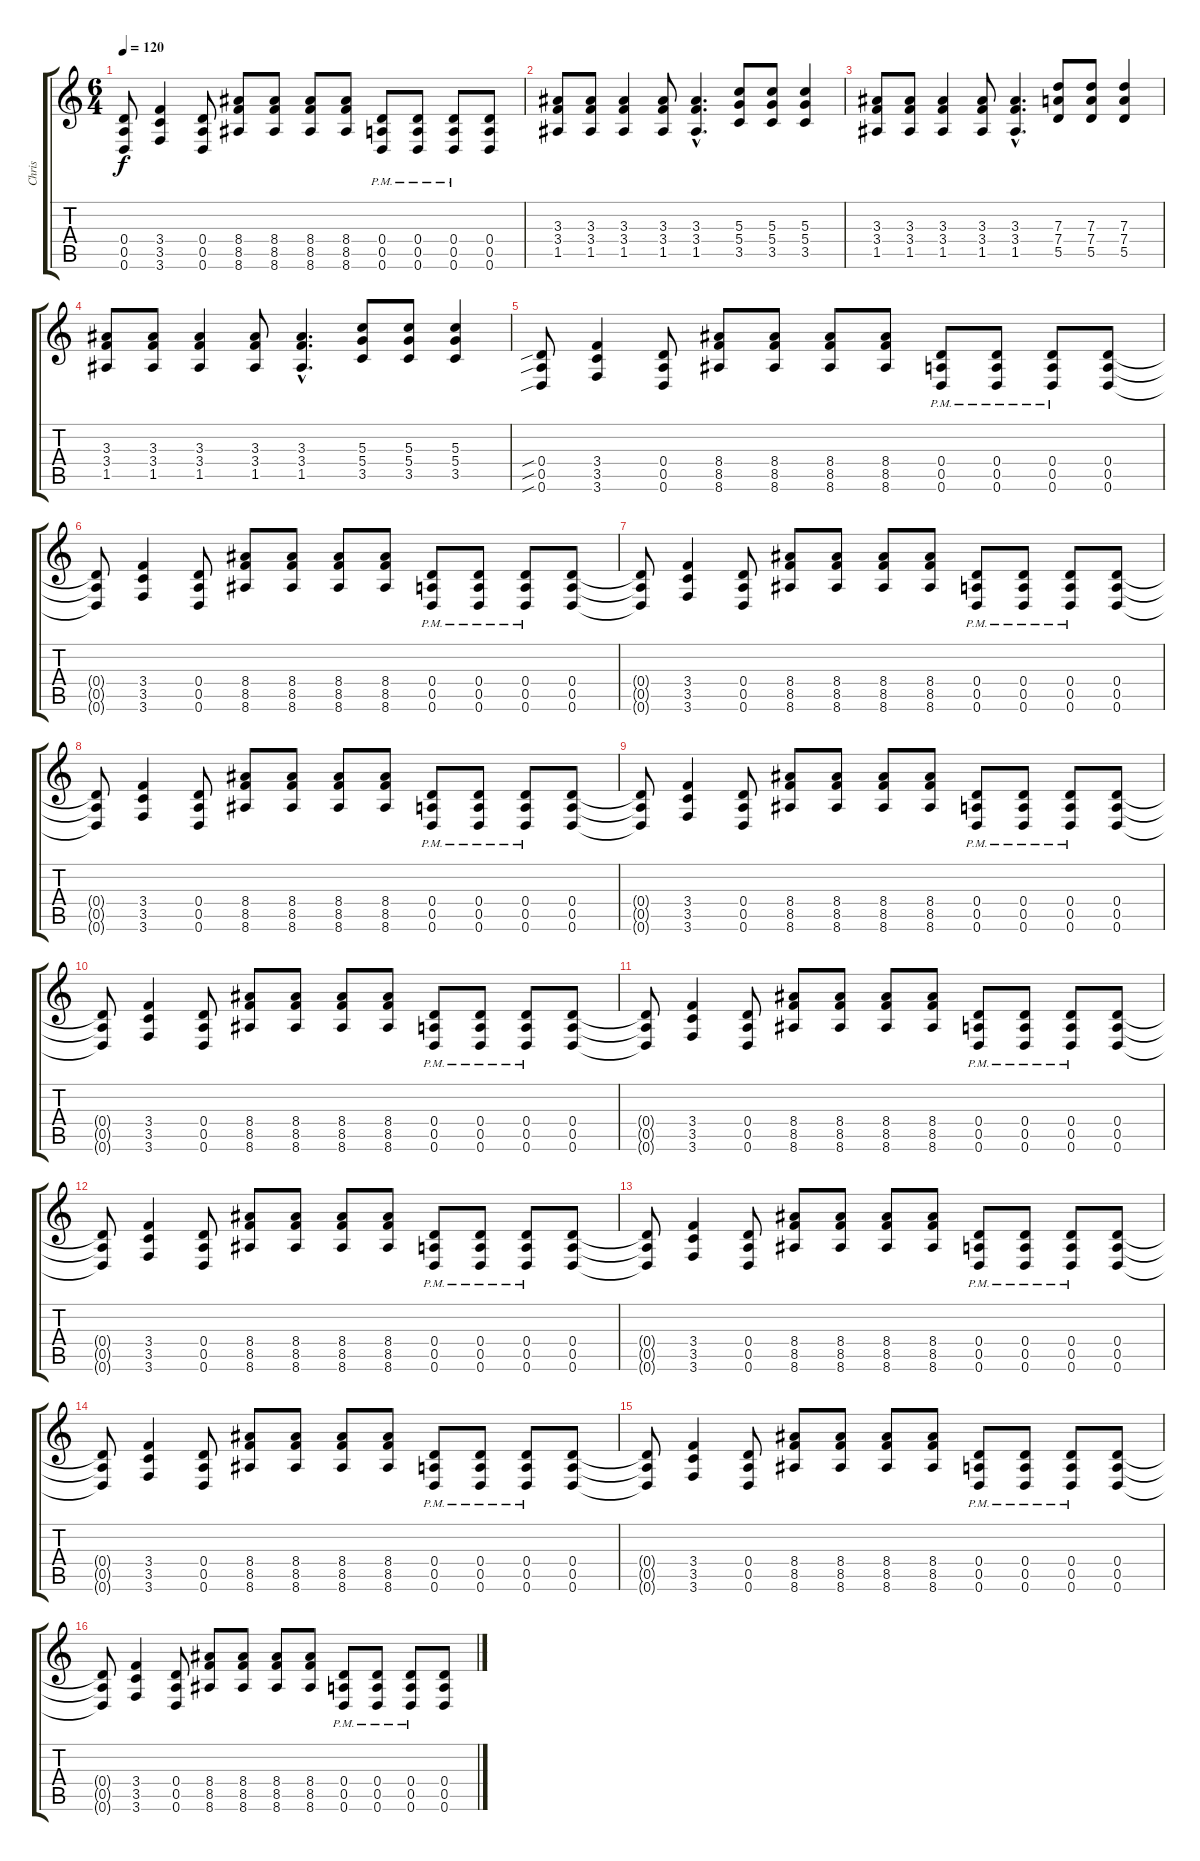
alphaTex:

\track ("Chris" "Chris") {instrument distortionguitar}
\staff {score tabs}
\tuning (E4 B3 G3 D3 A2 D2) {hide}
\ts (6 4)
\tempo 120
\clef g2
\ks c
(0.4{t} 0.5{t} 0.6{t}).8{dy f} (3.4 3.5 3.6).4 (0.4 0.5 0.6).8 (8.4 8.5 8.6).8 (8.4 8.5 8.6).8 (8.4 8.5 8.6).8 (8.4 8.5 8.6).8 (0.4{pm} 0.5{pm} 0.6{pm}).8 (0.4{pm} 0.5{pm} 0.6{pm}).8 (0.4{pm} 0.5{pm} 0.6{pm}).8 (0.4 0.5 0.6).8 |
(3.3 3.4 1.5).8 (3.3 3.4 1.5).8 (3.3 3.4 1.5).4 (3.3 3.4 1.5).8 (3.3{hac} 3.4{hac} 1.5{hac}).4{d} (5.3 5.4 3.5).8 (5.3 5.4 3.5).8 (5.3 5.4 3.5).4 |
(3.3 3.4 1.5).8 (3.3 3.4 1.5).8 (3.3 3.4 1.5).4 (3.3 3.4 1.5).8 (3.3{hac} 3.4{hac} 1.5{hac}).4{d} (7.3 7.4 5.5).8 (7.3 7.4 5.5).8 (7.3 7.4 5.5).4 |
(3.3 3.4 1.5).8 (3.3 3.4 1.5).8 (3.3 3.4 1.5).4 (3.3 3.4 1.5).8 (3.3{hac} 3.4{hac} 1.5{hac}).4{d} (5.3 5.4 3.5).8 (5.3 5.4 3.5).8 (5.3 5.4 3.5).4 |
(0.4{sib} 0.5{sib} 0.6{sib}).8 (3.4 3.5 3.6).4 (0.4 0.5 0.6).8 (8.4 8.5 8.6).8 (8.4 8.5 8.6).8 (8.4 8.5 8.6).8 (8.4 8.5 8.6).8 (0.4{pm} 0.5{pm} 0.6{pm}).8 (0.4{pm} 0.5{pm} 0.6{pm}).8 (0.4{pm} 0.5{pm} 0.6{pm}).8 (0.4 0.5 0.6).8 |
(0.4{t} 0.5{t} 0.6{t}).8 (3.4 3.5 3.6).4 (0.4 0.5 0.6).8 (8.4 8.5 8.6).8 (8.4 8.5 8.6).8 (8.4 8.5 8.6).8 (8.4 8.5 8.6).8 (0.4{pm} 0.5{pm} 0.6{pm}).8 (0.4{pm} 0.5{pm} 0.6{pm}).8 (0.4{pm} 0.5{pm} 0.6{pm}).8 (0.4 0.5 0.6).8 |
(0.4{t} 0.5{t} 0.6{t}).8 (3.4 3.5 3.6).4 (0.4 0.5 0.6).8 (8.4 8.5 8.6).8 (8.4 8.5 8.6).8 (8.4 8.5 8.6).8 (8.4 8.5 8.6).8 (0.4{pm} 0.5{pm} 0.6{pm}).8 (0.4{pm} 0.5{pm} 0.6{pm}).8 (0.4{pm} 0.5{pm} 0.6{pm}).8 (0.4 0.5 0.6).8 |
(0.4{t} 0.5{t} 0.6{t}).8 (3.4 3.5 3.6).4 (0.4 0.5 0.6).8 (8.4 8.5 8.6).8 (8.4 8.5 8.6).8 (8.4 8.5 8.6).8 (8.4 8.5 8.6).8 (0.4{pm} 0.5{pm} 0.6{pm}).8 (0.4{pm} 0.5{pm} 0.6{pm}).8 (0.4{pm} 0.5{pm} 0.6{pm}).8 (0.4 0.5 0.6).8 |
(0.4{t} 0.5{t} 0.6{t}).8 (3.4 3.5 3.6).4 (0.4 0.5 0.6).8 (8.4 8.5 8.6).8 (8.4 8.5 8.6).8 (8.4 8.5 8.6).8 (8.4 8.5 8.6).8 (0.4{pm} 0.5{pm} 0.6{pm}).8 (0.4{pm} 0.5{pm} 0.6{pm}).8 (0.4{pm} 0.5{pm} 0.6{pm}).8 (0.4 0.5 0.6).8 |
(0.4{t} 0.5{t} 0.6{t}).8 (3.4 3.5 3.6).4 (0.4 0.5 0.6).8 (8.4 8.5 8.6).8 (8.4 8.5 8.6).8 (8.4 8.5 8.6).8 (8.4 8.5 8.6).8 (0.4{pm} 0.5{pm} 0.6{pm}).8 (0.4{pm} 0.5{pm} 0.6{pm}).8 (0.4{pm} 0.5{pm} 0.6{pm}).8 (0.4 0.5 0.6).8 |
(0.4{t} 0.5{t} 0.6{t}).8 (3.4 3.5 3.6).4 (0.4 0.5 0.6).8 (8.4 8.5 8.6).8 (8.4 8.5 8.6).8 (8.4 8.5 8.6).8 (8.4 8.5 8.6).8 (0.4{pm} 0.5{pm} 0.6{pm}).8 (0.4{pm} 0.5{pm} 0.6{pm}).8 (0.4{pm} 0.5{pm} 0.6{pm}).8 (0.4 0.5 0.6).8 |
(0.4{t} 0.5{t} 0.6{t}).8 (3.4 3.5 3.6).4 (0.4 0.5 0.6).8 (8.4 8.5 8.6).8 (8.4 8.5 8.6).8 (8.4 8.5 8.6).8 (8.4 8.5 8.6).8 (0.4{pm} 0.5{pm} 0.6{pm}).8 (0.4{pm} 0.5{pm} 0.6{pm}).8 (0.4{pm} 0.5{pm} 0.6{pm}).8 (0.4 0.5 0.6).8 |
(0.4{t} 0.5{t} 0.6{t}).8 (3.4 3.5 3.6).4 (0.4 0.5 0.6).8 (8.4 8.5 8.6).8 (8.4 8.5 8.6).8 (8.4 8.5 8.6).8 (8.4 8.5 8.6).8 (0.4{pm} 0.5{pm} 0.6{pm}).8 (0.4{pm} 0.5{pm} 0.6{pm}).8 (0.4{pm} 0.5{pm} 0.6{pm}).8 (0.4 0.5 0.6).8 |
(0.4{t} 0.5{t} 0.6{t}).8 (3.4 3.5 3.6).4 (0.4 0.5 0.6).8 (8.4 8.5 8.6).8 (8.4 8.5 8.6).8 (8.4 8.5 8.6).8 (8.4 8.5 8.6).8 (0.4{pm} 0.5{pm} 0.6{pm}).8 (0.4{pm} 0.5{pm} 0.6{pm}).8 (0.4{pm} 0.5{pm} 0.6{pm}).8 (0.4 0.5 0.6).8 |
(0.4{t} 0.5{t} 0.6{t}).8 (3.4 3.5 3.6).4 (0.4 0.5 0.6).8 (8.4 8.5 8.6).8 (8.4 8.5 8.6).8 (8.4 8.5 8.6).8 (8.4 8.5 8.6).8 (0.4{pm} 0.5{pm} 0.6{pm}).8 (0.4{pm} 0.5{pm} 0.6{pm}).8 (0.4{pm} 0.5{pm} 0.6{pm}).8 (0.4 0.5 0.6).8 |
(0.4{t} 0.5{t} 0.6{t}).8 (3.4 3.5 3.6).4 (0.4 0.5 0.6).8 (8.4 8.5 8.6).8 (8.4 8.5 8.6).8 (8.4 8.5 8.6).8 (8.4 8.5 8.6).8 (0.4{pm} 0.5{pm} 0.6{pm}).8 (0.4{pm} 0.5{pm} 0.6{pm}).8 (0.4{pm} 0.5{pm} 0.6{pm}).8 (0.4 0.5 0.6).8
